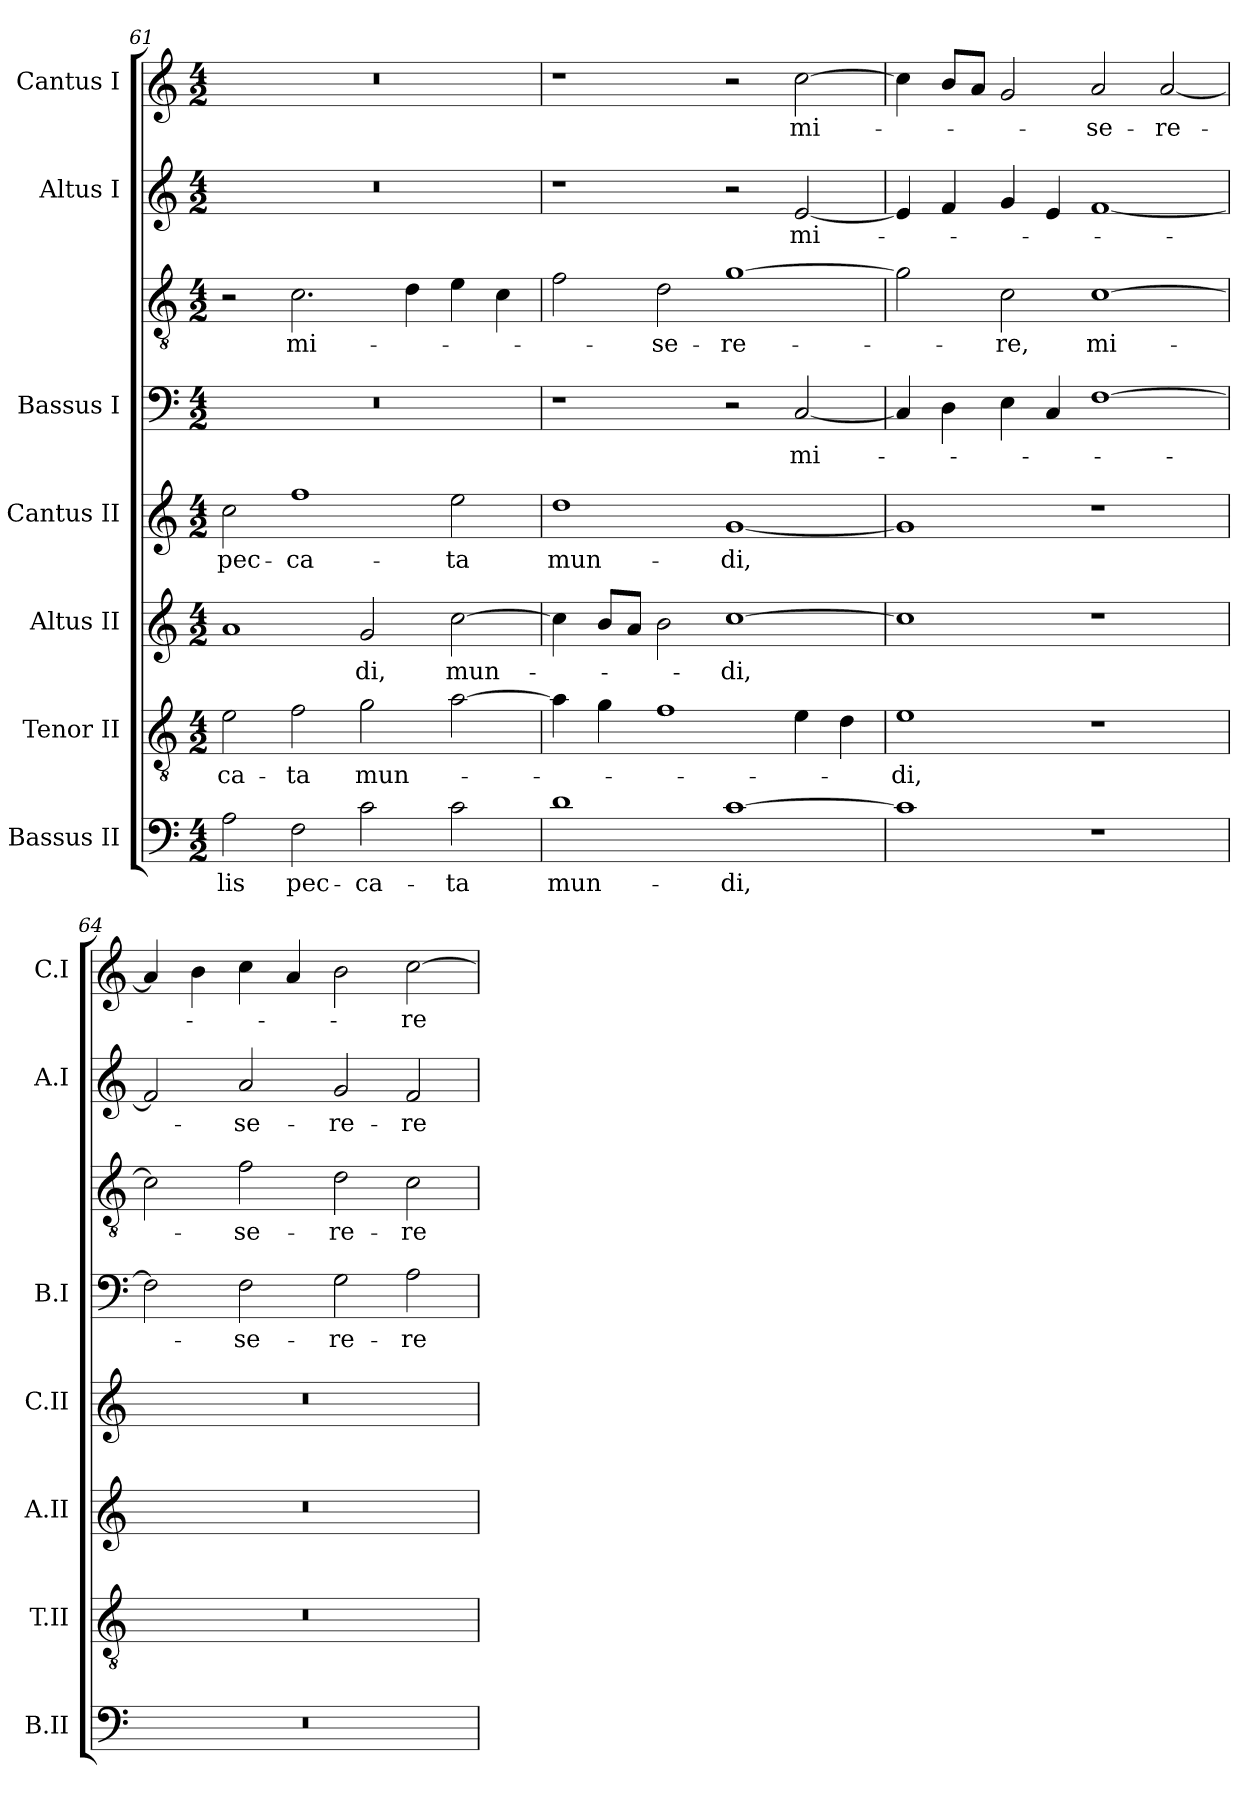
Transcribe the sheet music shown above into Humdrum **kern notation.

**kern	**text	**kern	**text	**kern	**text	**kern	**text	**kern	**text	**kern	**text	**kern	**text	**kern	**text
*part8	*part8	*part7	*part7	*part6	*part6	*part5	*part5	*part4	*part4	*part3	*part3	*part2	*part2	*part1	*part1
*staff8	*staff8	*staff7	*staff7	*staff6	*staff6	*staff5	*staff5	*staff4	*staff4	*staff3	*staff3	*staff2	*staff2	*staff1	*staff1
*I"Bassus II	*	*I"Tenor II	*	*I"Altus II	*	*I"Cantus II	*	*I"Bassus I	*	*	*	*I"Altus I	*	*I"Cantus I	*
*I'B.II	*	*I'T.II	*	*I'A.II	*	*I'C.II	*	*I'B.I	*	*	*	*I'A.I	*	*I'C.I	*
*clefF4	*	*clefGv2	*	*clefG2	*	*clefG2	*	*clefF4	*	*clefGv2	*	*clefG2	*	*clefG2	*
*	*	*ITrd7c12	*	*	*	*	*	*	*	*ITrd7c12	*	*	*	*	*
*k[]	*	*k[]	*	*k[]	*	*k[]	*	*k[]	*	*k[]	*	*k[]	*	*k[]	*
*C:	*	*C:	*	*C:	*	*C:	*	*C:	*	*C:	*	*C:	*	*C:	*
*M4/2	*	*M4/2	*	*M4/2	*	*M4/2	*	*M4/2	*	*M4/2	*	*M4/2	*	*M4/2	*
=61	=61	=61	=61	=61	=61	=61	=61	=61	=61	=61	=61	=61	=61	=61	=61
2A\	-lis	2E\	-ca-	1a/	.	2cc\	pec-	0r	.	2r	.	0r	.	0r	.
2F\	pec-	2F\	-ta	.	.	1ff\	-ca-	.	.	2.C\	mi-	.	.	.	.
2c\	-ca-	2G\	mun-	2g/	-di,	.	.	.	.	.	.	.	.	.	.
.	.	.	.	.	.	.	.	.	.	4D\	.	.	.	.	.
2c\	-ta	[2A\	.	[2cc\	mun-	2ee\	-ta	.	.	4E\	.	.	.	.	.
.	.	.	.	.	.	.	.	.	.	4C\	.	.	.	.	.
=62	=62	=62	=62	=62	=62	=62	=62	=62	=62	=62	=62	=62	=62	=62	=62
1d\	mun-	4A\]	.	4cc\]	.	1dd\	mun-	1r	.	2F\	.	1r	.	1r	.
.	.	4G\	.	8b/L	.	.	.	.	.	.	.	.	.	.	.
.	.	.	.	8a/J	.	.	.	.	.	.	.	.	.	.	.
.	.	1F\	.	2b\	.	.	.	.	.	2D\	-se-	.	.	.	.
[1c\	-di,	.	.	[1cc\	-di,	[1g/	-di,	2r	.	[1G\	-re-	2r	.	2r	.
.	.	4E\	.	.	.	.	.	[2C/	mi-	.	.	[2e/	mi-	[2cc\	mi-
.	.	4D\	.	.	.	.	.	.	.	.	.	.	.	.	.
=63	=63	=63	=63	=63	=63	=63	=63	=63	=63	=63	=63	=63	=63	=63	=63
1c\]	.	1E\	-di,	1cc\]	.	1g/]	.	4C/]	.	2G\]	.	4e/]	.	4cc\]	.
.	.	.	.	.	.	.	.	4D\	.	.	.	4f/	.	8b/L	.
.	.	.	.	.	.	.	.	.	.	.	.	.	.	8a/J	.
.	.	.	.	.	.	.	.	4E\	.	2C\	-re,	4g/	.	2g/	.
.	.	.	.	.	.	.	.	4C/	.	.	.	4e/	.	.	.
1r	.	1r	.	1r	.	1r	.	[1F\	.	[1C\	mi-	[1f/	.	2a/	-se-
.	.	.	.	.	.	.	.	.	.	.	.	.	.	[2a/	-re-
=64	=64	=64	=64	=64	=64	=64	=64	=64	=64	=64	=64	=64	=64	=64	=64
0r	.	0r	.	0r	.	0r	.	2F\]	.	2C\]	.	2f/]	.	4a/]	.
.	.	.	.	.	.	.	.	.	.	.	.	.	.	4b\	.
.	.	.	.	.	.	.	.	2F\	-se-	2F\	-se-	2a/	-se-	4cc\	.
.	.	.	.	.	.	.	.	.	.	.	.	.	.	4a/	.
.	.	.	.	.	.	.	.	2G\	-re-	2D\	-re-	2g/	-re-	2b\	.
.	.	.	.	.	.	.	.	2A\	-re	2C\	-re	2f/	-re	[2cc\	-re
=	=	=	=	=	=	=	=	=	=	=	=	=	=	=	=
*-	*-	*-	*-	*-	*-	*-	*-	*-	*-	*-	*-	*-	*-	*-	*-
